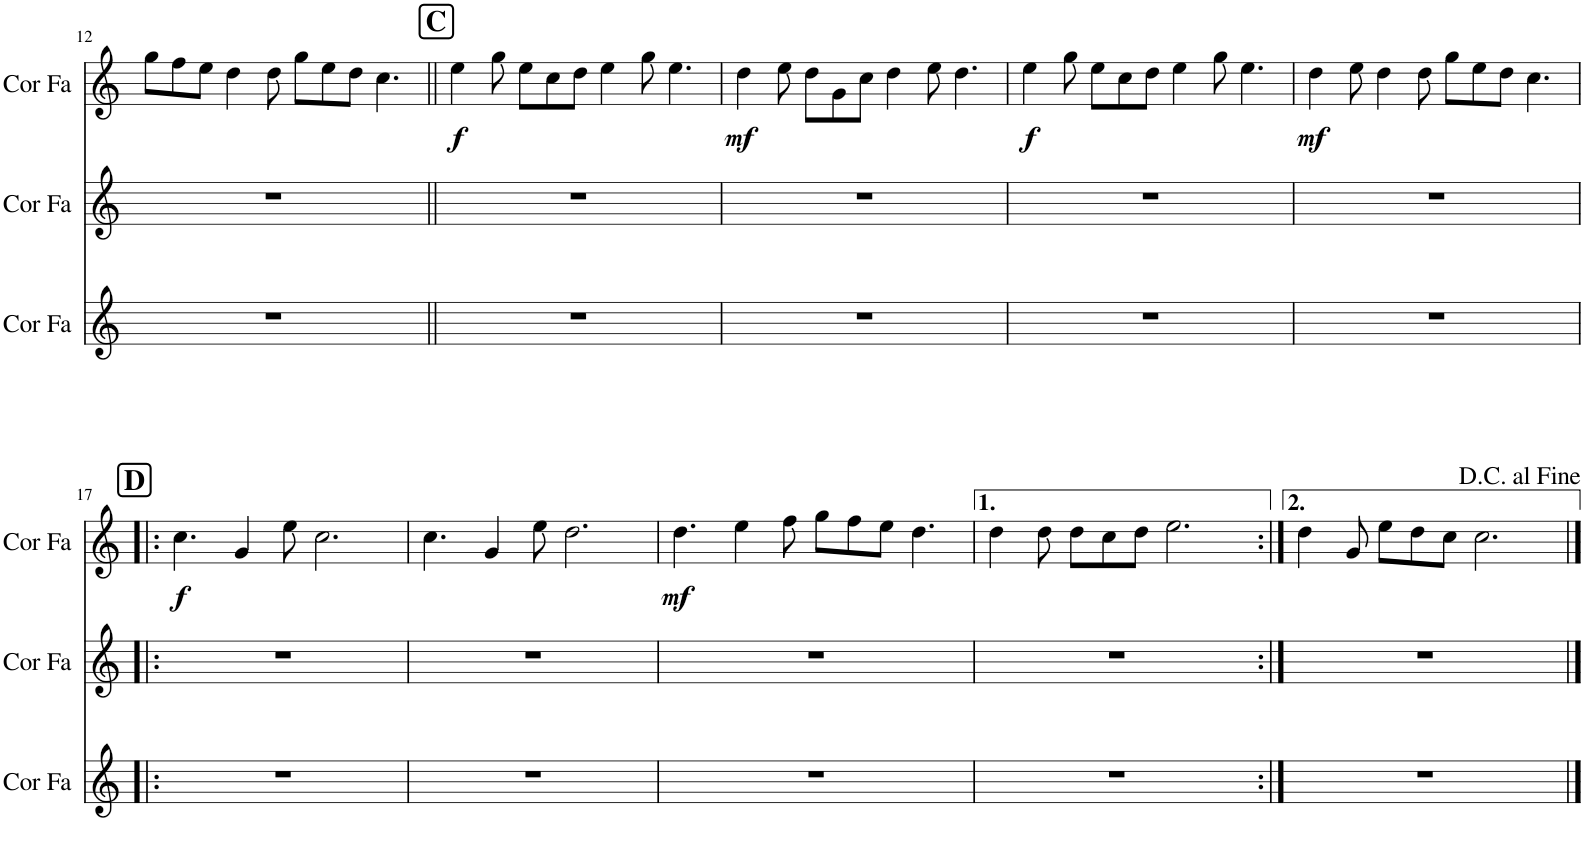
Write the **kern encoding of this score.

**kern	**kern	**kern	**dynam
*part3	*part2	*part1	*part1
*staff3	*staff2	*staff1	*staff1
*I"Cor en Fa	*I"Cor en Fa	*I"Cor en Fa	*
*I'Cor Fa	*I'Cor Fa	*I'Cor Fa	*
!!LO:PB:g=z
*clefG2	*clefG2	*clefG2	*
*Trd4c7	*Trd4c7	*Trd4c7	*
*k[]	*k[]	*k[]	*
*M12/8	*M12/8	*M12/8	*
=12	=12	=12	=12
1.r	1.r	8gg\L	.
.	.	8ff\	.
.	.	8ee\J	.
.	.	4dd\	.
.	.	8dd\	.
.	.	8gg\L	.
.	.	8ee\	.
.	.	8dd\J	.
.	.	4.cc\	.
!!LO:REH:place=s1:a:B:cj:fs=14:t=C
=13||	=13||	=13||	=13||
!	!	!	!LO:DY:b
1.r	1.r	4ee\	f
.	.	8gg\	.
.	.	8ee\L	.
.	.	8cc\	.
.	.	8dd\J	.
.	.	4ee\	.
.	.	8gg\	.
.	.	4.ee\	.
=14	=14	=14	=14
!	!	!	!LO:DY:b
1.r	1.r	4dd\	mf
.	.	8ee\	.
.	.	8dd\L	.
.	.	8g\	.
.	.	8cc\J	.
.	.	4dd\	.
.	.	8ee\	.
.	.	4.dd\	.
=15	=15	=15	=15
!	!	!	!LO:DY:b
1.r	1.r	4ee\	f
.	.	8gg\	.
.	.	8ee\L	.
.	.	8cc\	.
.	.	8dd\J	.
.	.	4ee\	.
.	.	8gg\	.
.	.	4.ee\	.
=16	=16	=16	=16
!	!	!	!LO:DY:b
1.r	1.r	4dd\	mf
.	.	8ee\	.
.	.	4dd\	.
.	.	8dd\	.
.	.	8gg\L	.
.	.	8ee\	.
.	.	8dd\J	.
.	.	4.cc\	.
!!LO:LB:g=z
!!LO:REH:place=s1:a:B:cj:fs=14:t=D
=17!|:	=17!|:	=17!|:	=17!|:
!	!	!	!LO:DY:b
1.r	1.r	4.cc\	f
.	.	4g/	.
.	.	8ee\	.
.	.	2.cc\	.
=18	=18	=18	=18
1.r	1.r	4.cc\	.
.	.	4g/	.
.	.	8ee\	.
.	.	2.dd\	.
=19	=19	=19	=19
!	!	!	!LO:DY:b
1.r	1.r	4.dd\	mf
.	.	4ee\	.
.	.	8ff\	.
.	.	8gg\L	.
.	.	8ff\	.
.	.	8ee\J	.
.	.	4.dd\	.
=20	=20	=20	=20
1.r	1.r	4dd\	.
.	.	8dd\	.
.	.	8dd\L	.
.	.	8cc\	.
.	.	8dd\J	.
.	.	2.ee\	.
=21:|!	=21:|!	=21:|!	=21:|!
1.r	1.r	4dd\	.
.	.	8g/	.
.	.	8ee\L	.
.	.	8dd\	.
.	.	8cc\J	.
.	.	2.cc\	.
==	==	==	==
*-	*-	*-	*-
